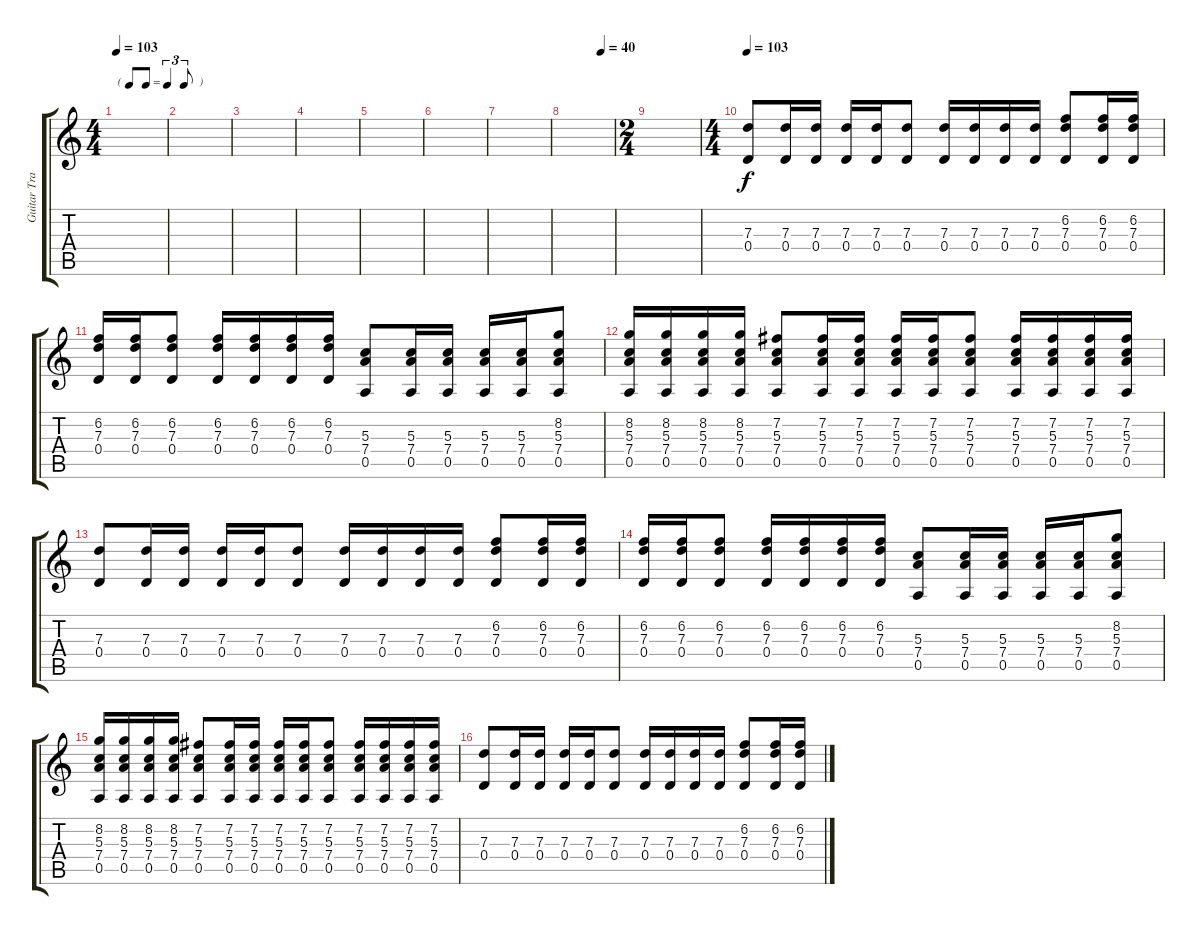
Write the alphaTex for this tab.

\track ("Guitar Track 1" "Guitar Tra") {instrument overdrivenguitar}
\staff {score tabs}
\tuning (E4 B3 G3 D3 A2 E2) {hide}
\ts (4 4)
\tf triplet8th
\tempo 103
\clef g2
\ks c
|
|
|
|
|
|
|
\tempo (40 0.75)
|
\ts (2 4)
|
\ts (4 4)
\tempo 103
(7.3 0.4).8 (7.3 0.4).16 (7.3 0.4).16 (7.3 0.4).16 (7.3 0.4).16 (7.3 0.4).8 (7.3 0.4).16 (7.3 0.4).16 (7.3 0.4).16 (7.3 0.4).16 (6.2 7.3 0.4).8 (6.2 7.3 0.4).16 (6.2 7.3 0.4).16 |
(6.2 7.3 0.4).16 (6.2 7.3 0.4).16 (6.2 7.3 0.4).8 (6.2 7.3 0.4).16 (6.2 7.3 0.4).16 (6.2 7.3 0.4).16 (6.2 7.3 0.4).16 (5.3 7.4 0.5).8 (5.3 7.4 0.5).16 (5.3 7.4 0.5).16 (5.3 7.4 0.5).16 (5.3 7.4 0.5).16 (8.2 5.3 7.4 0.5).8 |
(8.2 5.3 7.4 0.5).16 (8.2 5.3 7.4 0.5).16 (8.2 5.3 7.4 0.5).16 (8.2 5.3 7.4 0.5).16 (7.2 5.3 7.4 0.5).8 (7.2 5.3 7.4 0.5).16 (7.2 5.3 7.4 0.5).16 (7.2 5.3 7.4 0.5).16 (7.2 5.3 7.4 0.5).16 (7.2 5.3 7.4 0.5).8 (7.2 5.3 7.4 0.5).16 (7.2 5.3 7.4 0.5).16 (7.2 5.3 7.4 0.5).16 (7.2 5.3 7.4 0.5).16 |
(7.3 0.4).8 (7.3 0.4).16 (7.3 0.4).16 (7.3 0.4).16 (7.3 0.4).16 (7.3 0.4).8 (7.3 0.4).16 (7.3 0.4).16 (7.3 0.4).16 (7.3 0.4).16 (6.2 7.3 0.4).8 (6.2 7.3 0.4).16 (6.2 7.3 0.4).16 |
(6.2 7.3 0.4).16 (6.2 7.3 0.4).16 (6.2 7.3 0.4).8 (6.2 7.3 0.4).16 (6.2 7.3 0.4).16 (6.2 7.3 0.4).16 (6.2 7.3 0.4).16 (5.3 7.4 0.5).8 (5.3 7.4 0.5).16 (5.3 7.4 0.5).16 (5.3 7.4 0.5).16 (5.3 7.4 0.5).16 (8.2 5.3 7.4 0.5).8 |
(8.2 5.3 7.4 0.5).16 (8.2 5.3 7.4 0.5).16 (8.2 5.3 7.4 0.5).16 (8.2 5.3 7.4 0.5).16 (7.2 5.3 7.4 0.5).8 (7.2 5.3 7.4 0.5).16 (7.2 5.3 7.4 0.5).16 (7.2 5.3 7.4 0.5).16 (7.2 5.3 7.4 0.5).16 (7.2 5.3 7.4 0.5).8 (7.2 5.3 7.4 0.5).16 (7.2 5.3 7.4 0.5).16 (7.2 5.3 7.4 0.5).16 (7.2 5.3 7.4 0.5).16 |
(7.3 0.4).8 (7.3 0.4).16 (7.3 0.4).16 (7.3 0.4).16 (7.3 0.4).16 (7.3 0.4).8 (7.3 0.4).16 (7.3 0.4).16 (7.3 0.4).16 (7.3 0.4).16 (6.2 7.3 0.4).8 (6.2 7.3 0.4).16 (6.2 7.3 0.4).16
